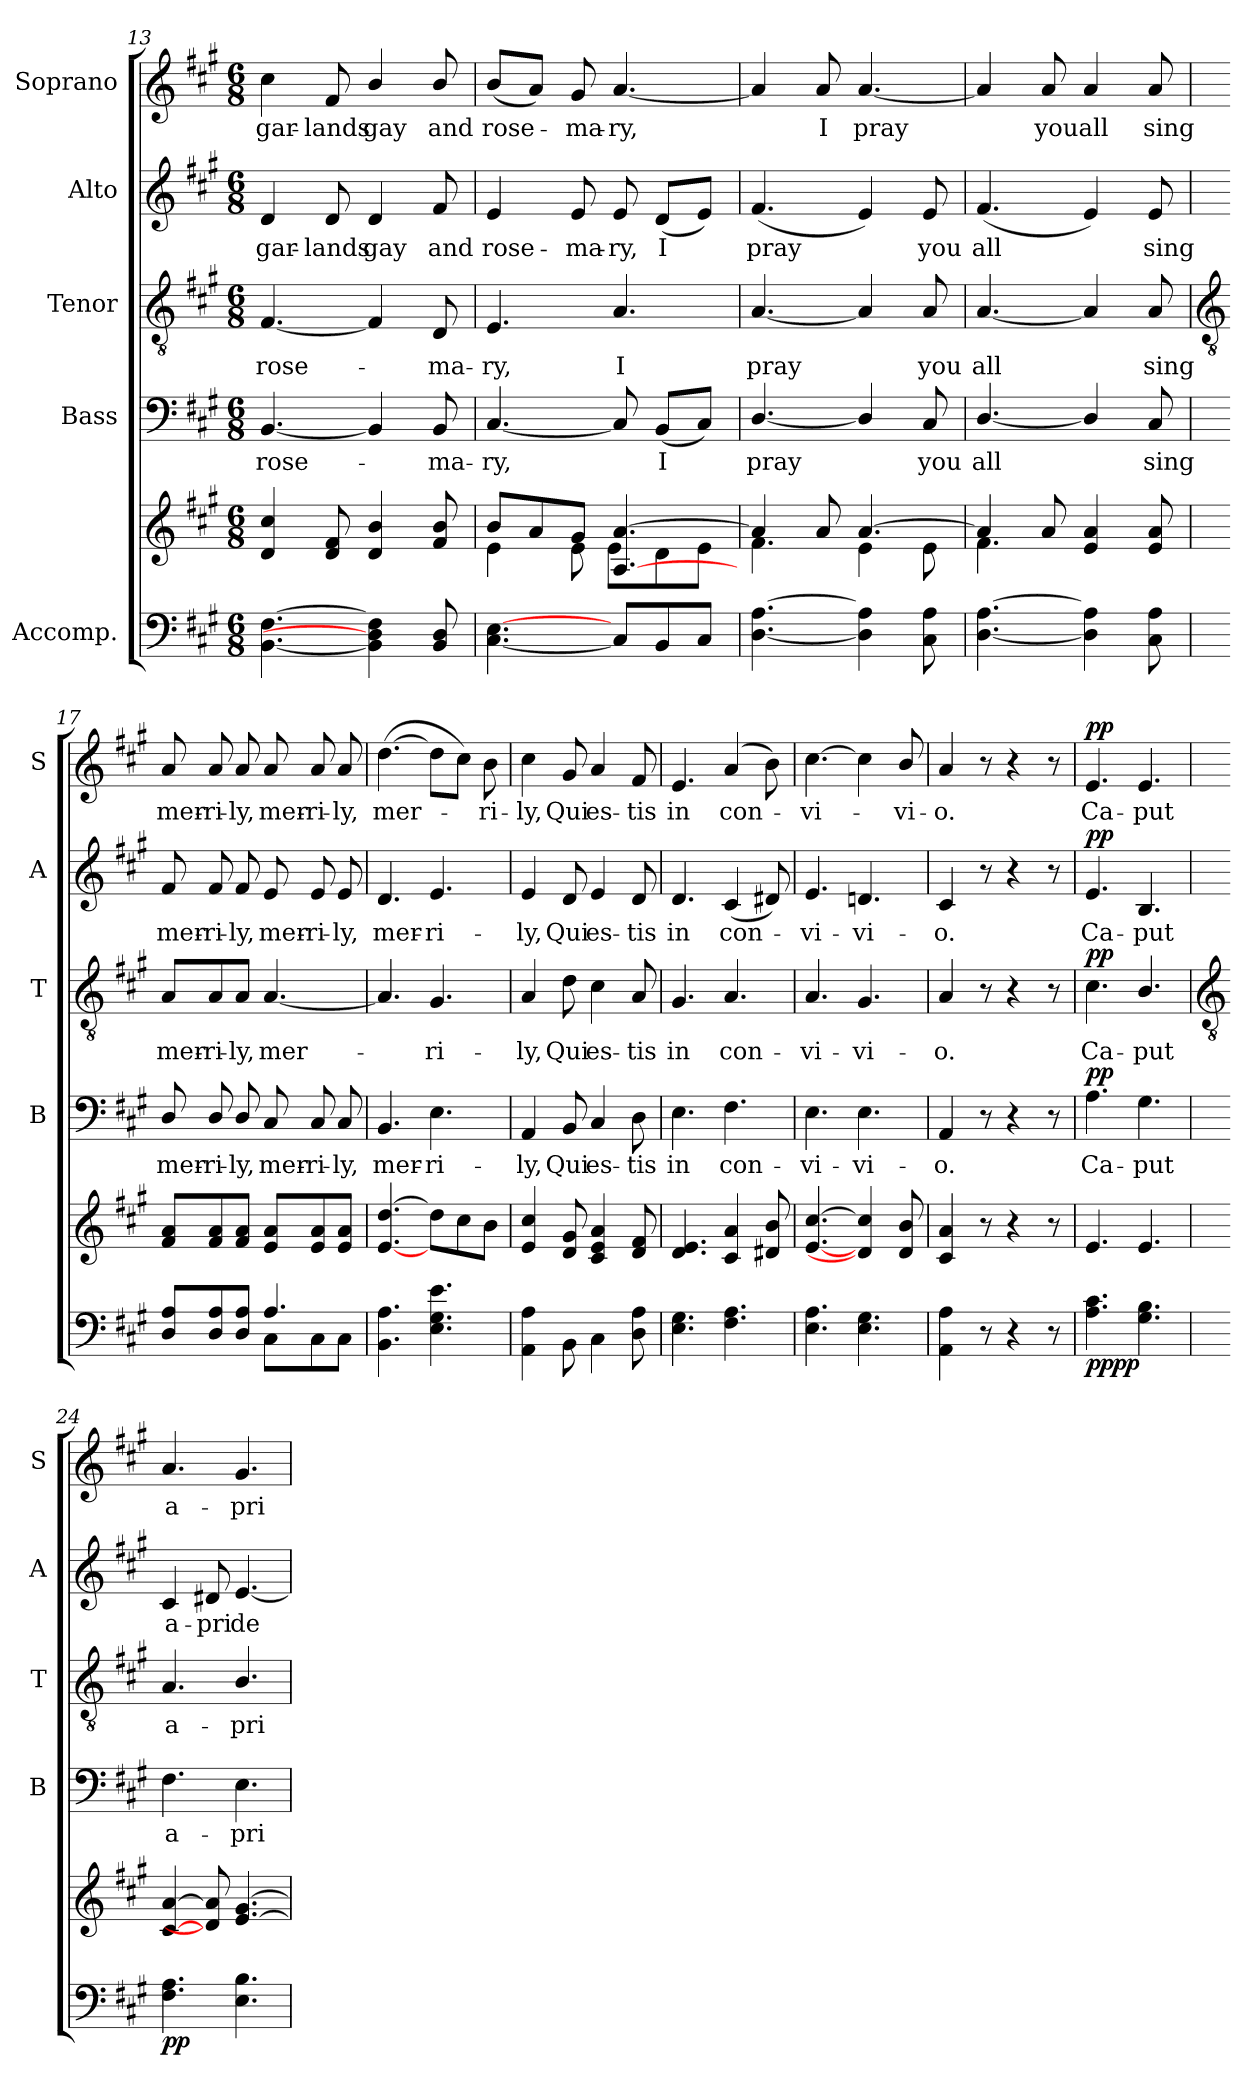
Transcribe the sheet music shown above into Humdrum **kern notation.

**kern	**kern	**dynam	**kern	**text	**dynam	**kern	**text	**dynam	**kern	**text	**dynam	**kern	**text	**dynam
*part5	*part5	*part5	*part4	*part4	*part4	*part3	*part3	*part3	*part2	*part2	*part2	*part1	*part1	*part1
*staff6	*staff5	*staff5/6	*staff4	*staff4	*staff4	*staff3	*staff3	*staff3	*staff2	*staff2	*staff2	*staff1	*staff1	*staff1
*I"Accomp.	*	*	*I"Bass	*	*	*I"Tenor	*	*	*I"Alto	*	*	*I"Soprano	*	*
*	*	*	*I'B	*	*	*I'T	*	*	*I'A	*	*	*I'S	*	*
*clefF4	*clefG2	*	*clefF4	*	*	*clefGv2	*	*	*clefG2	*	*	*clefG2	*	*
*k[f#c#g#]	*k[f#c#g#]	*	*k[f#c#g#]	*	*	*k[f#c#g#]	*	*	*k[f#c#g#]	*	*	*k[f#c#g#]	*	*
*A:	*A:	*	*A:	*	*	*A:	*	*	*A:	*	*	*A:	*	*
*M6/8	*M6/8	*	*M6/8	*	*	*M6/8	*	*	*M6/8	*	*	*M6/8	*	*
=13	=13	=13	=13	=13	=13	=13	=13	=13	=13	=13	=13	=13	=13	=13
*	*^	*	*	*	*	*	*	*	*	*	*	*	*	*
!	!	!	!	!	!LO:LY:b	!	!	!LO:LY:b	!	!	!LO:LY:b	!	!	!LO:LY:b	!
[4.BB [4.F#	4d/ 4cc#/	2.ryy	.	[4.BB	rose-	.	[4.F#	rose-	.	4d	gar-	.	4cc#	gar-	.
!	!	!	!	!	!	!	!	!	!	!	!LO:LY:b	!	!	!LO:LY:b	!
.	8d/ 8f#/	.	.	.	.	.	.	.	.	8d	-lands	.	8f#	-lands	.
!	!	!	!	!	!	!	!	!	!	!	!LO:LY:b	!	!	!LO:LY:b	!
4BB] 4D] 4F#]	4d/ 4b/	.	.	4BB]	.	.	4F#]	.	.	4d	gay	.	4b/	gay	.
!	!	!	!	!	!LO:LY:b	!	!	!LO:LY:b	!	!	!LO:LY:b	!	!	!LO:LY:b	!
8BB 8D	8f#/ 8b/	.	.	8BB	ma-	.	8D	ma-	.	8f#	and	.	8b/	and	.
=14	=14	=14	=14	=14	=14	=14	=14	=14	=14	=14	=14	=14	=14	=14	=14
!	!	!	!	!	!LO:LY:b	!	!	!LO:LY:b	!	!	!LO:LY:b	!	!	!LO:LY:b	!
[4.C# [4.E	8b/L	4e\	.	[4.C#	-ry,	.	4.E	-ry,	.	4e	rose-	.	(<8bL	rose-	.
.	8a/	.	.	.	.	.	.	.	.	.	.	.	8aJ)	.	.
!	!	!	!	!	!	!	!	!	!	!	!LO:LY:b	!	!	!LO:LY:b	!
.	8g#/J	8e\	.	.	.	.	.	.	.	8e	-ma-	.	8g#	ma-	.
!	!	!	!	!	!	!	!	!LO:LY:b	!	!	!LO:LY:b	!	!	!LO:LY:b	!
8C#L]	[4.A/ [4.a/	8e\L	.	8C#]	.	.	4.A	I	.	8e	-ry,	.	[4.a	-ry,	.
!	!	!	!	!	!LO:LY:b	!	!	!	!	!	!LO:LY:b	!	!	!	!
8BB	.	8d\	.	(<8BBL	I	.	.	.	.	(<8dL	I	.	.	.	.
8C#J	.	8e\J	.	8C#J)	.	.	.	.	.	8eJ)	.	.	.	.	.
=15	=15	=15	=15	=15	=15	=15	=15	=15	=15	=15	=15	=15	=15	=15	=15
!	!	!	!	!	!LO:LY:b	!	!	!LO:LY:b	!	!	!LO:LY:b	!	!	!	!
[4.D\ [4.A\	4a/]	4.f#\	.	[4.D/	pray	.	[4.A	pray	.	(<4.f#	pray	.	4a]	.	.
!	!	!	!	!	!	!	!	!	!	!	!	!	!	!LO:LY:b	!
.	8a/	.	.	.	.	.	.	.	.	.	.	.	8a	I	.
!	!	!	!	!	!	!	!	!	!	!	!	!	!	!LO:LY:b	!
4D\] 4A\]	[4.a/	4e\	.	4D/]	.	.	4A]	.	.	4e)	.	.	[4.a	pray	.
!	!	!	!	!	!LO:LY:b	!	!	!LO:LY:b	!	!	!LO:LY:b	!	!	!	!
8C# 8A	.	8e\	.	8C#	you	.	8A	you	.	8e	you	.	.	.	.
=16	=16	=16	=16	=16	=16	=16	=16	=16	=16	=16	=16	=16	=16	=16	=16
!	!	!	!	!	!LO:LY:b	!	!	!LO:LY:b	!	!	!LO:LY:b	!	!	!	!
[4.D\ [4.A\	4a/]	4.f#\	.	[4.D/	all	.	[4.A	all	.	(<4.f#	all	.	4a]	.	.
!	!	!	!	!	!	!	!	!	!	!	!	!	!	!LO:LY:b	!
.	8a/	.	.	.	.	.	.	.	.	.	.	.	8a	you	.
!	!	!	!	!	!	!	!	!	!	!	!	!	!	!LO:LY:b	!
4D\] 4A\]	4e/ 4a/	4.ryy	.	4D/]	.	.	4A]	.	.	4e)	.	.	4a	all	.
!	!	!	!	!	!LO:LY:b	!	!	!LO:LY:b	!	!	!LO:LY:b	!	!	!LO:LY:b	!
8C# 8A	8e/ 8a/	.	.	8C#	sing	.	8A	sing	.	8e	sing	.	8a	sing	.
*	*v	*v	*	*	*	*	*	*	*	*	*	*	*	*	*
!!LO:LB:g=z
=17	=17	=17	=17	=17	=17	=17	=17	=17	=17	=17	=17	=17	=17	=17
*	*	*	*	*	*	*clefGv2	*	*	*	*	*	*	*	*
*^	*	*	*	*	*	*	*	*	*	*	*	*	*	*
!	!	!	!	!	!LO:LY:b	!	!	!LO:LY:b	!	!	!LO:LY:b	!	!	!LO:LY:b	!
4.ryy	8D\ 8A\L	8f# 8aL	.	8D/	mer-	.	8A/L	mer-	.	8f#	mer-	.	8a	mer-	.
!	!	!	!	!	!LO:LY:b	!	!	!LO:LY:b	!	!	!LO:LY:b	!	!	!LO:LY:b	!
.	8D/ 8A/	8f# 8a	.	8D/	-ri-	.	8A/	-ri-	.	8f#	-ri-	.	8a	-ri-	.
!	!	!	!	!	!LO:LY:b	!	!	!LO:LY:b	!	!	!LO:LY:b	!	!	!LO:LY:b	!
.	8D/ 8A/J	8f# 8aJ	.	8D/	-ly,	.	8A/J	-ly,	.	8f#	-ly,	.	8a	-ly,	.
!	!	!	!	!	!LO:LY:b	!	!	!LO:LY:b	!	!	!LO:LY:b	!	!	!LO:LY:b	!
4.A/	8C#\L	8e 8aL	.	8C#	mer-	.	[4.A	mer-	.	8e	mer-	.	8a	mer-	.
!	!	!	!	!	!LO:LY:b	!	!	!	!	!	!LO:LY:b	!	!	!LO:LY:b	!
.	8C#\	8e 8a	.	8C#	-ri-	.	.	.	.	8e	-ri-	.	8a	-ri-	.
!	!	!	!	!	!LO:LY:b	!	!	!	!	!	!LO:LY:b	!	!	!LO:LY:b	!
.	8C#\J	8e 8aJ	.	8C#	-ly,	.	.	.	.	8e	-ly,	.	8a	-ly,	.
=18	=18	=18	=18	=18	=18	=18	=18	=18	=18	=18	=18	=18	=18	=18	=18
!	!	!	!	!	!LO:LY:b	!	!	!	!	!	!LO:LY:b	!	!	!LO:LY:b	!
4.ryy	4.BB\ 4.A\	[4.e [4.dd	.	4.BB	mer-	.	4.A]	.	.	4.d	mer-	.	(>[4.dd	mer-	.
!	!	!	!	!	!LO:LY:b	!	!	!LO:LY:b	!	!	!LO:LY:b	!	!	!	!
4.ryy	4.E\ 4.G#\ 4.e\	8ddL]	.	4.E	-ri-	.	4.G#	ri-	.	4.e	-ri-	.	8ddL]	.	.
.	.	8cc#	.	.	.	.	.	.	.	.	.	.	8cc#J)	.	.
!	!	!	!	!	!	!	!	!	!	!	!	!	!	!LO:LY:b	!
.	.	8bJ	.	.	.	.	.	.	.	.	.	.	8b	ri-	.
*v	*v	*	*	*	*	*	*	*	*	*	*	*	*	*	*
=19	=19	=19	=19	=19	=19	=19	=19	=19	=19	=19	=19	=19	=19	=19
!	!	!	!	!LO:LY:b	!	!	!LO:LY:b	!	!	!LO:LY:b	!	!	!LO:LY:b	!
4AA\ 4A\	4e 4cc#	.	4AA	-ly,	.	4A	-ly,	.	4e	-ly,	.	4cc#	-ly,	.
!	!	!	!	!LO:LY:b	!	!	!LO:LY:b	!	!	!LO:LY:b	!	!	!LO:LY:b	!
8BB\	8d 8g#	.	8BB	Qui	.	8d	Qui	.	8d	Qui	.	8g#	Qui	.
!	!	!	!	!LO:LY:b	!	!	!LO:LY:b	!	!	!LO:LY:b	!	!	!LO:LY:b	!
4C#\	4c# 4e 4a	.	4C#	es-	.	4c#	es-	.	4e	es-	.	4a	es-	.
!	!	!	!	!LO:LY:b	!	!	!LO:LY:b	!	!	!LO:LY:b	!	!	!LO:LY:b	!
8D\ 8A\	8d 8f#	.	8D	-tis	.	8A	-tis	.	8d	-tis	.	8f#	-tis	.
=20	=20	=20	=20	=20	=20	=20	=20	=20	=20	=20	=20	=20	=20	=20
!	!	!	!	!LO:LY:b	!	!	!LO:LY:b	!	!	!LO:LY:b	!	!	!LO:LY:b	!
4.E\ 4.G#\	4.d 4.e	.	4.E	in	.	4.G#	in	.	4.d	in	.	4.e	in	.
!	!	!	!	!LO:LY:b	!	!	!LO:LY:b	!	!	!LO:LY:b	!	!	!LO:LY:b	!
4.F#\ 4.A\	4c# 4a	.	4.F#	con-	.	4.A	con-	.	(<4c#	con-	.	(<4a	con-	.
.	8d#X 8b	.	.	.	.	.	.	.	8d#X)	.	.	8b)	.	.
=21	=21	=21	=21	=21	=21	=21	=21	=21	=21	=21	=21	=21	=21	=21
!	!	!	!	!LO:LY:b	!	!	!LO:LY:b	!	!	!LO:LY:b	!	!	!LO:LY:b	!
4.E\ 4.A\	[4.e [4.cc#	.	4.E	-vi-	.	4.A	-vi-	.	4.e	vi-	.	[4.cc#	vi-	.
!	!	!	!	!LO:LY:b	!	!	!LO:LY:b	!	!	!LO:LY:b	!	!	!	!
4.E\ 4.G#\	4dn] 4cc#]	.	4.E	-vi-	.	4.G#	-vi-	.	4.dn	-vi-	.	4cc#]	.	.
!	!	!	!	!	!	!	!	!	!	!	!	!	!LO:LY:b	!
.	8d/ 8b/	.	.	.	.	.	.	.	.	.	.	8b/	vi-	.
=22	=22	=22	=22	=22	=22	=22	=22	=22	=22	=22	=22	=22	=22	=22
!	!	!	!	!LO:LY:b	!	!	!LO:LY:b	!	!	!LO:LY:b	!	!	!LO:LY:b	!
4AA\ 4A\	4c# 4a	.	4AA	-o.	.	4A	-o.	.	4c#	-o.	.	4a	-o.	.
8r	8r	.	8r	.	.	8r	.	.	8r	.	.	8r	.	.
4r	4r	.	4r	.	.	4r	.	.	4r	.	.	4r	.	.
8r	8r	.	8r	.	.	8r	.	.	8r	.	.	8r	.	.
=23	=23	=23	=23	=23	=23	=23	=23	=23	=23	=23	=23	=23	=23	=23
!	!	!LO:DY:b=2	!	!LO:LY:b	!	!	!LO:LY:b	!	!	!LO:LY:b	!	!	!LO:LY:b	!
!	!	!LO:DY:n=1:b	!	!	!LO:DY:b	!	!	!LO:DY:b	!	!	!LO:DY:b	!	!	!LO:DY:b
4.A\ 4.c#\	4.e	pp pp	4.A	Ca-	pp	4.c#	Ca-	pp	4.e	Ca-	pp	4.e	Ca-	pp
!	!	!	!	!LO:LY:b	!	!	!LO:LY:b	!	!	!LO:LY:b	!	!	!LO:LY:b	!
4.G#\ 4.B\	4.e	.	4.G#	-put	.	4.B/	-put	.	4.B	-put	.	4.e	-put	.
!!LO:LB:g=z
=24	=24	=24	=24	=24	=24	=24	=24	=24	=24	=24	=24	=24	=24	=24
*	*	*	*	*	*	*clefGv2	*	*	*	*	*	*	*	*
*	*^	*	*	*	*	*	*	*	*	*	*	*	*	*
!	!	!LO:N:vis=1	!LO:DY:b=2	!	!LO:LY:b	!	!	!LO:LY:b	!	!	!LO:LY:b	!	!	!LO:LY:b	!
4.F# 4.A	[4c#/ [4a/	2.ryy	pp	4.F#	a-	.	4.A	a-	.	4c#	a-	.	4.a	a-	.
!	!	!	!	!	!	!	!	!	!	!	!LO:LY:b	!	!	!	!
.	8d#/] 8a/]	.	.	.	.	.	.	.	.	8d#X	-pri	.	.	.	.
!	!	!	!	!	!LO:LY:b	!	!	!LO:LY:b	!	!	!LO:LY:b	!	!	!LO:LY:b	!
4.E 4.B	[4.e/ [4.g#/	.	.	4.E	-pri	.	4.B/	-pri	.	[4.e	de-	.	4.g#	-pri	.
*	*v	*v	*	*	*	*	*	*	*	*	*	*	*	*	*
=	=	=	=	=	=	=	=	=	=	=	=	=	=	=
*-	*-	*-	*-	*-	*-	*-	*-	*-	*-	*-	*-	*-	*-	*-
